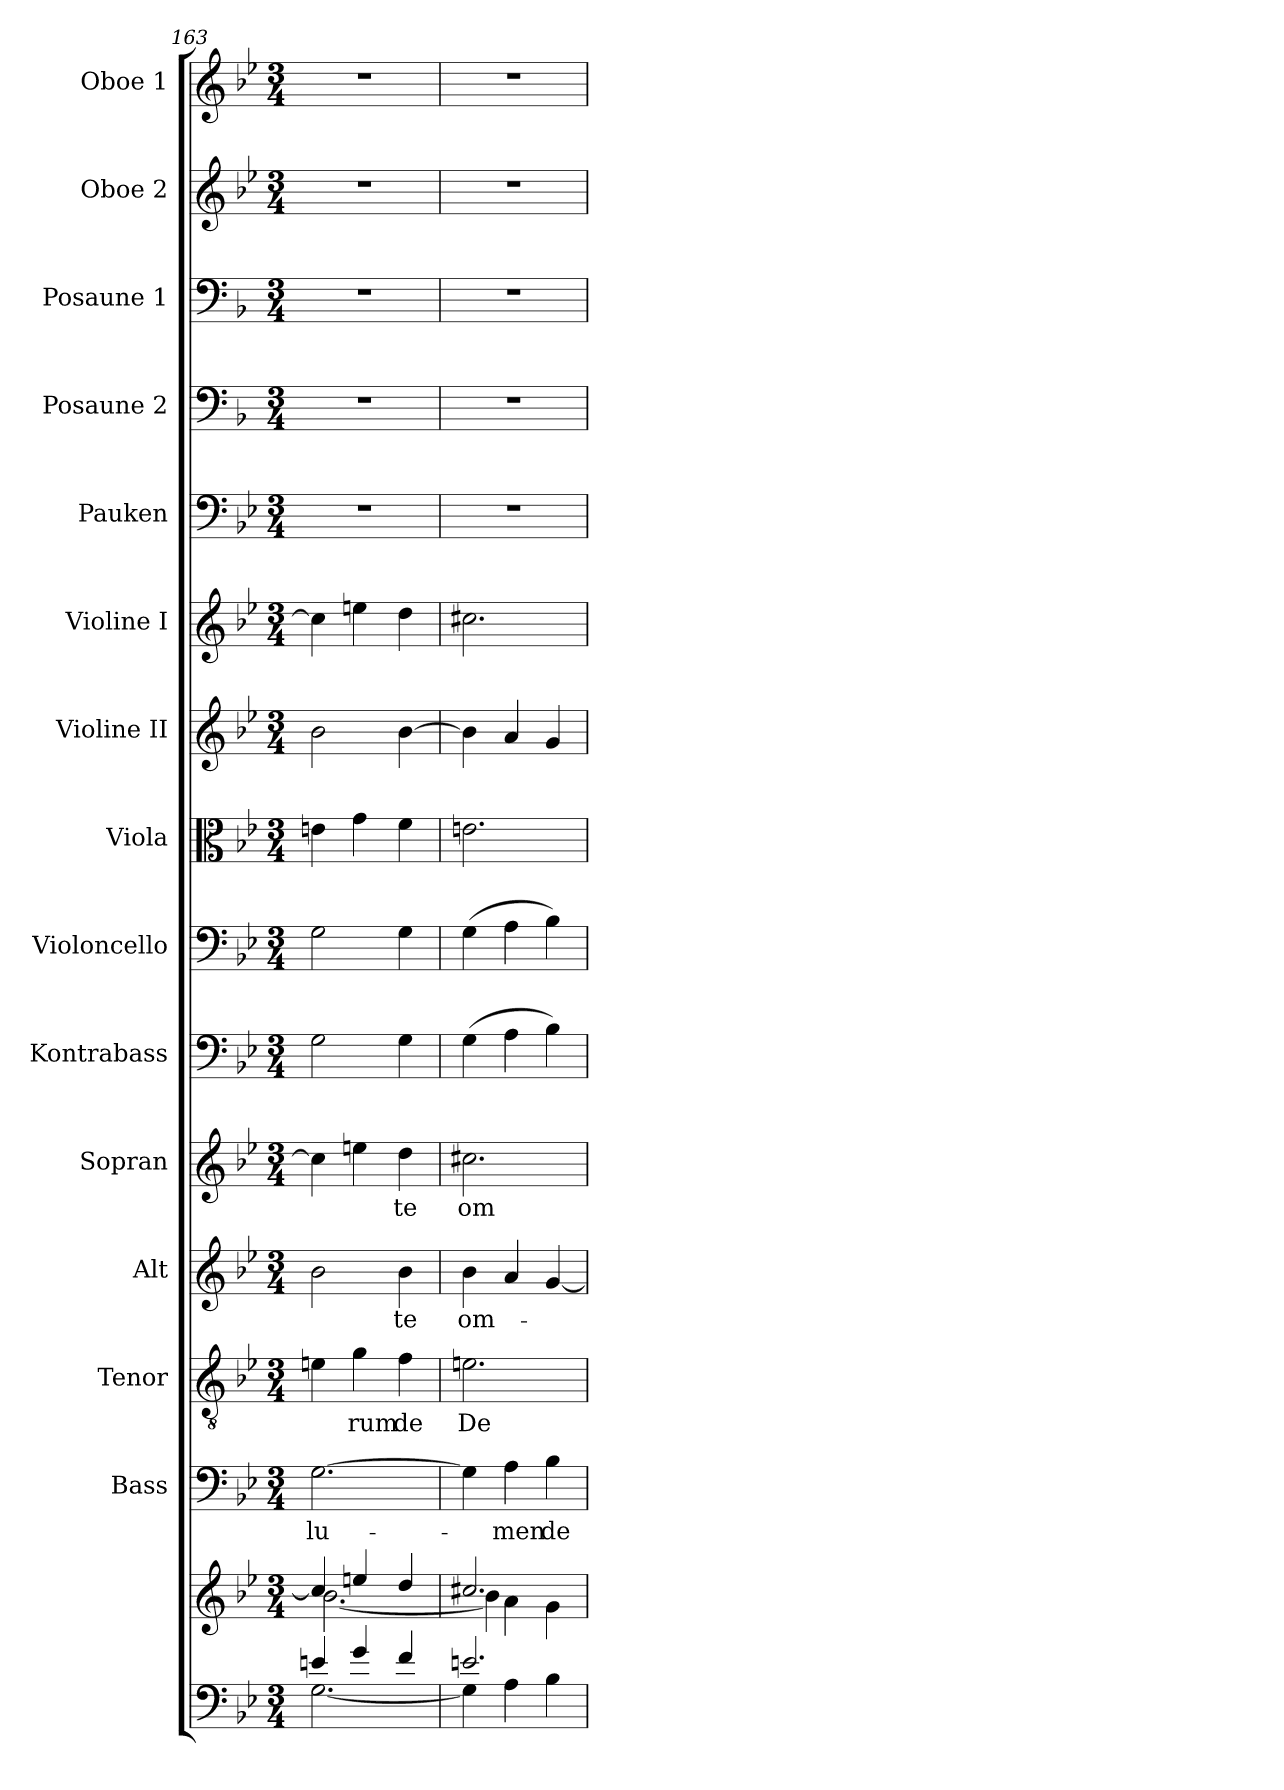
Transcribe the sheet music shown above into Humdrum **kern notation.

**kern	**kern	**kern	**text	**kern	**text	**kern	**text	**kern	**text	**kern	**kern	**kern	**kern	**kern	**kern	**kern	**kern	**kern	**kern
*part15	*part15	*part14	*part14	*part13	*part13	*part12	*part12	*part11	*part11	*part10	*part9	*part8	*part7	*part6	*part5	*part4	*part3	*part2	*part1
*staff16	*staff15	*staff14	*staff14	*staff13	*staff13	*staff12	*staff12	*staff11	*staff11	*staff10	*staff9	*staff8	*staff7	*staff6	*staff5	*staff4	*staff3	*staff2	*staff1
*	*	*I"Bass	*	*I"Tenor	*	*I"Alt	*	*I"Sopran	*	*I"Kontrabass	*I"Violoncello	*I"Viola	*I"Violine II	*I"Violine I	*I"Pauken	*I"Posaune 2	*I"Posaune 1	*I"Oboe 2	*I"Oboe 1
*	*	*I'B.	*	*I'T.	*	*I'A.	*	*I'S.	*	*I'Kb.	*I'Vc.	*I'Vla.	*I'Vl. II	*I'Vl. I	*I'Pk.	*I'Pos. 2	*I'Pos. 1	*I'Ob. 2	*I'Ob. 1
*clefF4	*clefG2	*clefF4	*	*clefGv2	*	*clefG2	*	*clefG2	*	*clefF4	*clefF4	*clefC3	*clefG2	*clefG2	*clefF4	*clefF4	*clefF4	*clefG2	*clefG2
*	*	*	*	*	*	*	*	*	*	*ITrd7c12	*	*	*	*	*	*ITrd4c7	*ITrd4c7	*	*
*k[b-e-]	*k[b-e-]	*k[b-e-]	*	*k[b-e-]	*	*k[b-e-]	*	*k[b-e-]	*	*k[b-e-]	*k[b-e-]	*k[b-e-]	*k[b-e-]	*k[b-e-]	*k[b-e-]	*k[b-e-]	*k[b-e-]	*k[b-e-]	*k[b-e-]
*B-:	*B-:	*B-:	*	*B-:	*	*B-:	*	*B-:	*	*B-:	*B-:	*B-:	*B-:	*B-:	*B-:	*B-:	*B-:	*B-:	*B-:
*M3/4	*M3/4	*M3/4	*	*M3/4	*	*M3/4	*	*M3/4	*	*M3/4	*M3/4	*M3/4	*M3/4	*M3/4	*M3/4	*M3/4	*M3/4	*M3/4	*M3/4
=163	=163	=163	=163	=163	=163	=163	=163	=163	=163	=163	=163	=163	=163	=163	=163	=163	=163	=163	=163
*^	*^	*	*	*	*	*	*	*	*	*	*	*	*	*	*	*	*	*	*
!	!	!	!	!	!LO:LY:b	!	!	!	!	!	!	!	!	!	!	!	!	!	!	!	!
4en/	[<2.G\	4cc/]	[<2.b-\	[2.G\	lu-	4en\	.	2b-\	.	4cc\]	.	2GG\	2G\	4en\	2b-\	4cc\]	2.r	2.r	2.r	2.r	2.r
!	!	!	!	!	!	!	!LO:LY:b	!	!	!	!	!	!	!	!	!	!	!	!	!	!
4g/	.	4een/	.	.	.	4g\	-rum	.	.	4een\	.	.	.	4g\	.	4een\	.	.	.	.	.
!	!	!	!	!	!	!	!LO:LY:b	!	!LO:LY:b	!	!LO:LY:b	!	!	!	!	!	!	!	!	!	!
4f/	.	4dd/	.	.	.	4f\	de	4b-\	-te	4dd\	-te	4GG\	4G\	4f\	[4b-\	4dd\	.	.	.	.	.
=164	=164	=164	=164	=164	=164	=164	=164	=164	=164	=164	=164	=164	=164	=164	=164	=164	=164	=164	=164	=164	=164
!	!	!	!	!	!	!	!LO:LY:b	!	!LO:LY:b	!	!LO:LY:b	!	!	!	!	!	!	!	!	!	!
2.en/	4G\]	2.cc#X/	4b-\]	4G\]	.	2.en\	De-	4b-\	om-	2.cc#X\	om-	(>4GG\	(>4G\	2.en\	4b-\]	2.cc#X\	2.r	2.r	2.r	2.r	2.r
!	!	!	!	!	!LO:LY:b	!	!	!	!	!	!	!	!	!	!	!	!	!	!	!	!
.	4A\	.	4a\	4A\	-men	.	.	4a/	.	.	.	4AA\	4A\	.	4a/	.	.	.	.	.	.
!	!	!	!	!	!LO:LY:b	!	!	!	!	!	!	!	!	!	!	!	!	!	!	!	!
.	4B-\	.	4g\	4B-\	de	.	.	[4g/	.	.	.	4BB-\)	4B-\)	.	4g/	.	.	.	.	.	.
*v	*v	*	*	*	*	*	*	*	*	*	*	*	*	*	*	*	*	*	*	*	*
*	*v	*v	*	*	*	*	*	*	*	*	*	*	*	*	*	*	*	*	*	*
=	=	=	=	=	=	=	=	=	=	=	=	=	=	=	=	=	=	=	=
*-	*-	*-	*-	*-	*-	*-	*-	*-	*-	*-	*-	*-	*-	*-	*-	*-	*-	*-	*-
